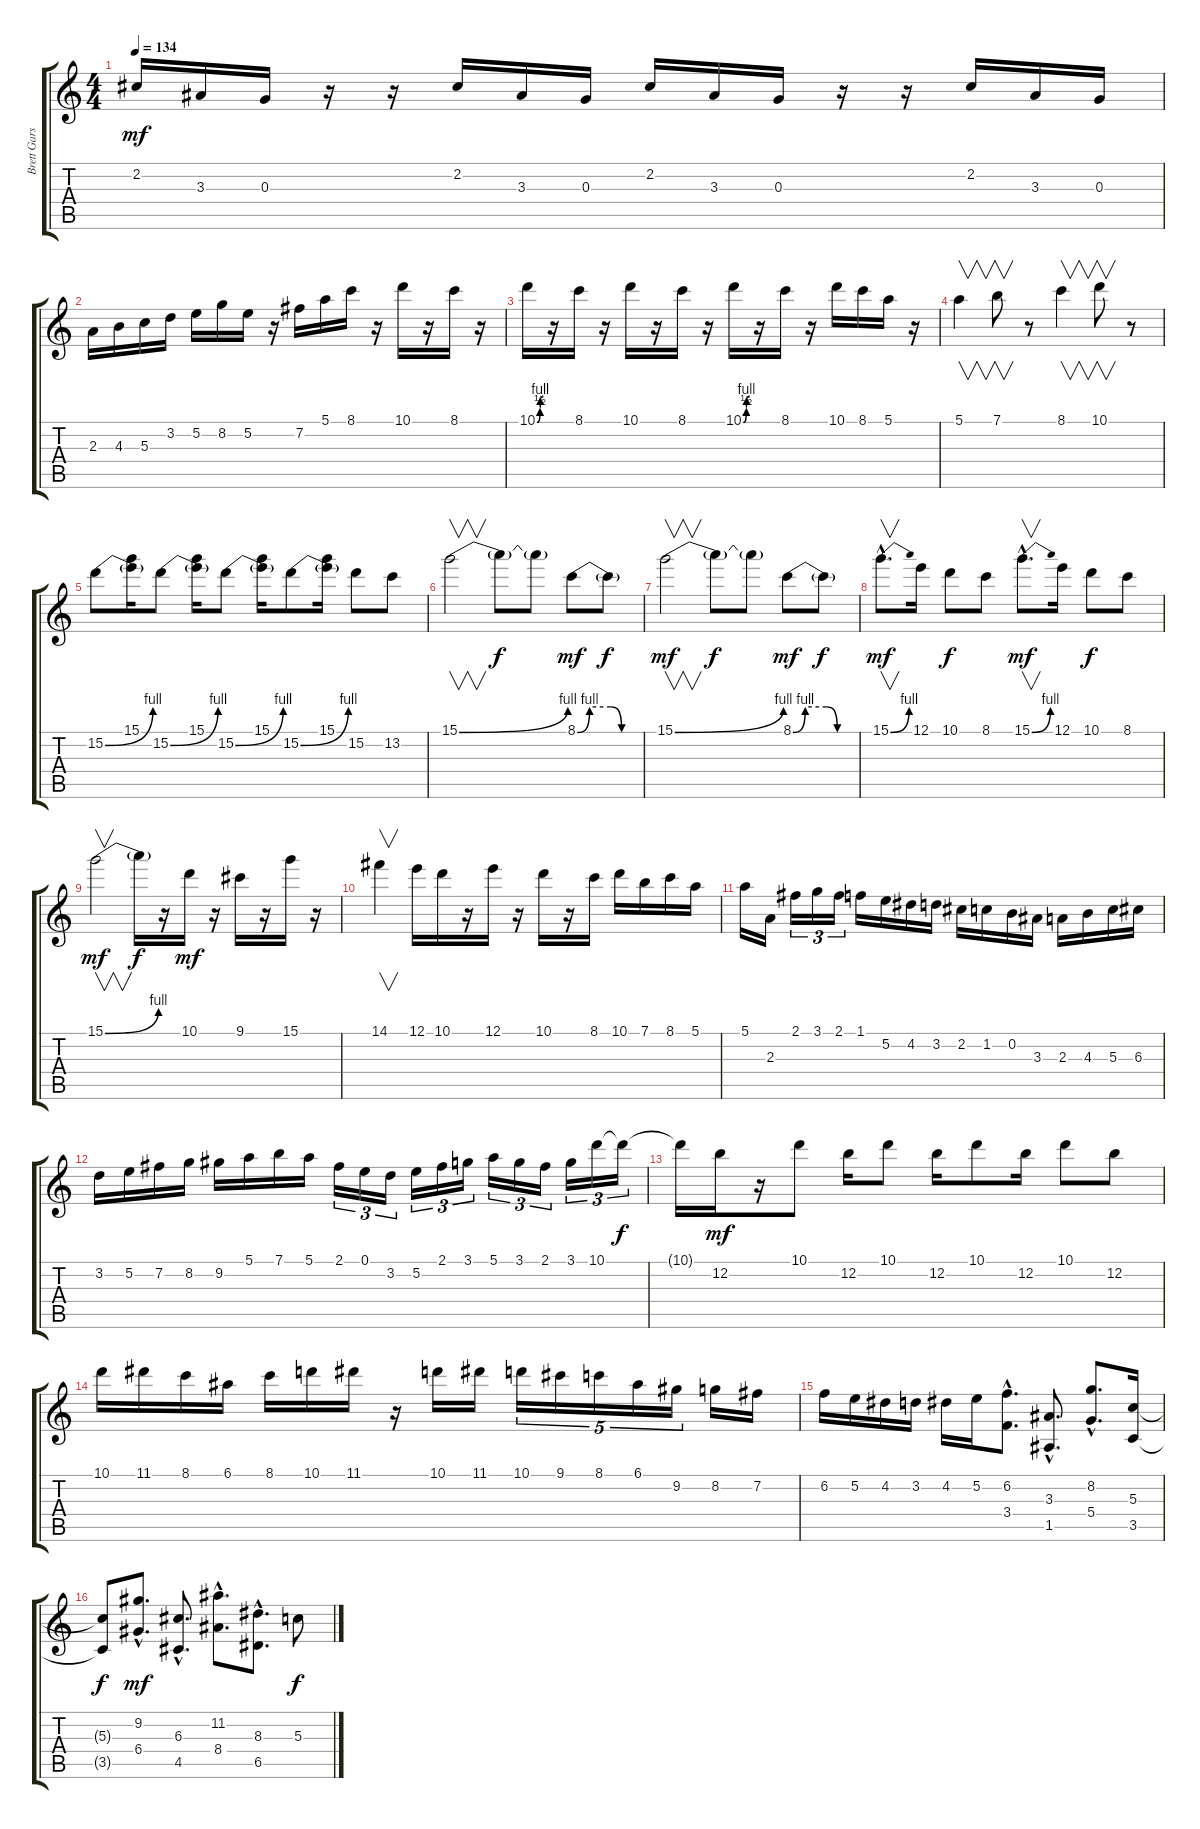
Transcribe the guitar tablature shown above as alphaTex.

\track ("Brett Garsed" "Brett Gars") {instrument overdrivenguitar}
\staff {score tabs}
\tuning (E4 B3 G3 D3 A2 E2) {hide}
\ts (4 4)
\tempo 134
\clef g2
\ks c
2.2.16{dy mf} 3.3.16 0.3.16 r.16 r.16 2.2.16 3.3.16 0.3.16 2.2.16 3.3.16 0.3.16 r.16 r.16 2.2.16 3.3.16 0.3.16 |
2.3.16 4.3.16 5.3.16 3.2.16 5.2.16 8.2.16 5.2.16 r.16 7.2.16 5.1.16 8.1.16 r.16 10.1.16 r.16 8.1.16 r.16 |
10.1{be (custom 0 0 28 2 30 4 60 4)}.16 r.16 8.1.16 r.16 10.1.16 r.16 8.1.16 r.16 10.1{be (custom 0 0 28 2 30 4 60 4)}.16 r.16 8.1.16 r.16 10.1.16 8.1.16 5.1.16 r.16 |
5.1.4{v} 7.1.8{v} r.8 8.1.4{v} 10.1.8{v} r.8 |
15.2{be (bend 0 0 60 4)}.8 (15.1 15.2{t}).16 15.2{be (bend 0 0 60 4)}.8 (15.1 15.2{t}).16 15.2{be (bend 0 0 60 4)}.8 (15.1 15.2{t}).16 15.2{be (bend 0 0 60 4)}.8 (15.1 15.2{t}).16 15.2.8 13.2.8 |
15.1{be (bend 0 0 60 4)}.2{v} 15.1{t}.8{dy f} 15.1{t}.8 8.1{be (custom 0 0 11 4 30 4 40 0 60 0)}.8{dy mf} 8.1{t}.8{dy f} |
15.1{be (bend 0 0 60 4)}.2{v dy mf} 15.1{t}.8{dy f} 15.1{t}.8 8.1{be (custom 0 0 11 4 30 4 40 0 60 0)}.8{dy mf} 8.1{t}.8{dy f} |
15.1{be (bend 0 0 60 4) hac}.8{v d dy mf} 12.1.16 10.1.8{dy f} 8.1.8 15.1{be (bend 0 0 60 4) hac}.8{v d dy mf} 12.1.16 10.1.8{dy f} 8.1.8 |
15.1{be (bend 0 0 60 4)}.2{v dy mf} 15.1{t}.16{dy f} r.16 10.1.16{dy mf} r.16 9.1.16 r.16 15.1.16 r.16 |
14.1.4{v} 12.1.16 10.1.16 r.16 12.1.16 r.16 10.1.16 r.16 8.1.16 10.1.16 7.1.16 8.1.16 5.1.16 |
5.1.16 2.3.16 2.1.16{tu (3 2)} 3.1.16{tu (3 2)} 2.1.16{tu (3 2)} 1.1.16 5.2.16 4.2.16 3.2.16 2.2.16 1.2.16 0.2.16 3.3.16 2.3.16 4.3.16 5.3.16 6.3.16 |
3.2.16 5.2.16 7.2.16 8.2.16 9.2.16 5.1.16 7.1.16 5.1.16 2.1.16{tu (3 2)} 0.1.16{tu (3 2)} 3.2.16{tu (3 2)} 5.2.16{tu (3 2)} 2.1.16{tu (3 2)} 3.1.16{tu (3 2)} 5.1.16{tu (3 2)} 3.1.16{tu (3 2)} 2.1.16{tu (3 2)} 3.1.16{tu (3 2)} 10.1.16{tu (3 2)} 10.1{t}.16{tu (3 2) dy f} |
10.1{t}.16 12.2.16{dy mf} r.16 10.1.8 12.2.16 10.1.8 12.2.16 10.1.8 12.2.16 10.1.8 12.2.8 |
10.1.16 11.1.16 8.1.16 6.1.16 8.1.16 10.1.16 11.1.16 r.16 10.1.16 11.1.16 10.1.16{tu (5 4)} 9.1.16{tu (5 4)} 8.1.16{tu (5 4)} 6.1.16{tu (5 4)} 9.2.16{tu (5 4)} 8.2.16 7.2.16 |
6.2.16 5.2.16 4.2.16 3.2.16 4.2.16 5.2.16 (6.2{hac} 3.4{hac}).8{d} (3.3{hac} 1.5{hac}).8{d} (8.2{hac} 5.4{hac}).8{d} (5.3 3.5).16 |
(5.3{t} 3.5{t}).8{dy f} (9.2{hac} 6.4{hac}).8{d dy mf} (6.3{hac} 4.5{hac}).8{d} (11.2{hac} 8.4{hac}).8{d} (8.3{hac} 6.5{hac}).8{d} 5.3.8{dy f}
